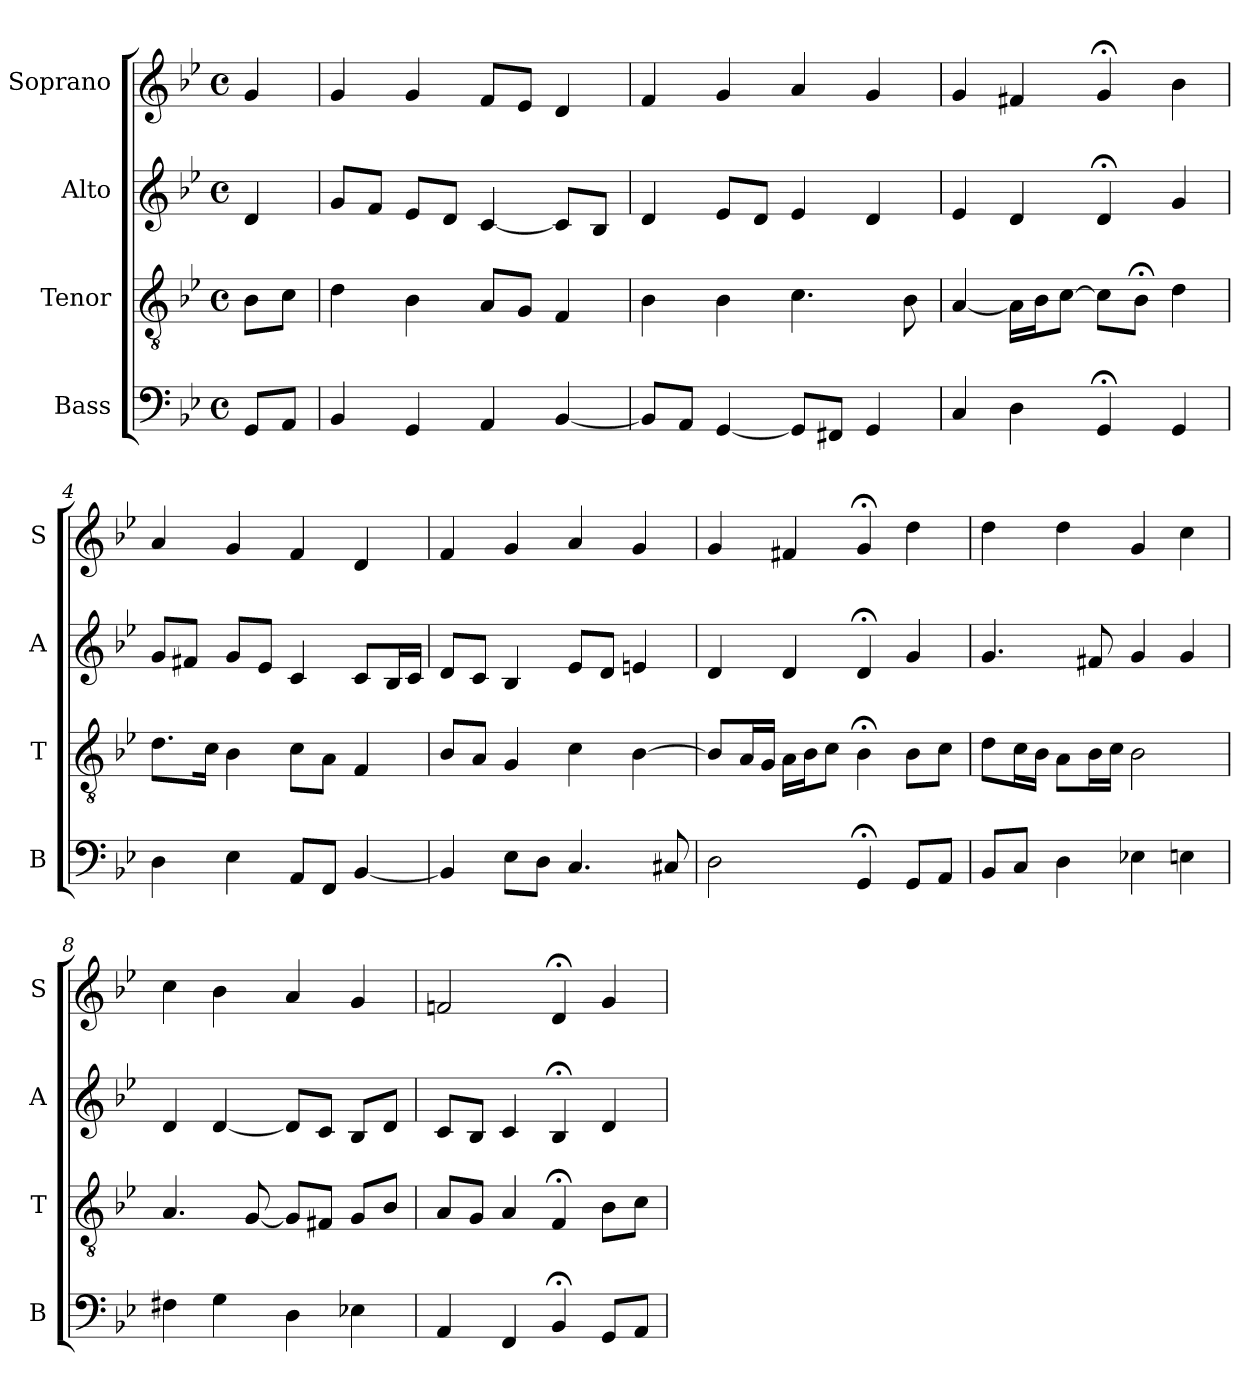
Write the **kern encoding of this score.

**kern	**kern	**kern	**kern
*part4	*part3	*part2	*part1
*staff4	*staff3	*staff2	*staff1
*I"Bass	*I"Tenor	*I"Alto	*I"Soprano
*I'B	*I'T	*I'A	*I'S
*clefF4	*clefGv2	*clefG2	*clefG2
*k[b-e-]	*k[b-e-]	*k[b-e-]	*k[b-e-]
*g:	*g:	*g:	*g:
*M4/4	*M4/4	*M4/4	*M4/4
*met(c)	*met(c)	*met(c)	*met(c)
*MM100	*MM100	*MM100	*MM100
=	=	=	=
8GGL	8B-L	4d	4g
8AAJ	8cJ	.	.
=1	=1	=1	=1
4BB-	4d	8gL	4g
.	.	8fJ	.
4GG	4B-	8e-L	4g
.	.	8dJ	.
4AA	8AL	[4c	8fL
.	8GJ	.	8e-J
[4BB-	4F	8cL]	4d
.	.	8B-J	.
=2	=2	=2	=2
8BB-L]	4B-	4d	4f
8AAJ	.	.	.
[4GG	4B-	8e-L	4g
.	.	8dJ	.
8GGL]	4.c	4e-	4a
8FF#XJ	.	.	.
4GG	.	4d	4g
.	8B-	.	.
=3	=3	=3	=3
4C	[4A	4e-	4g
4D	16ALL]	4d	4f#X
.	16B-J	.	.
.	[8cJ	.	.
4GG;<	8cL]	4d;<	4g;<
.	8B-;<J	.	.
4GG	4d	4g	4b-
=4	=4	=4	=4
4D	8.dL	8gL	4a
.	.	8f#XJ	.
.	16cJk	.	.
4E-	4B-	8gL	4g
.	.	8e-J	.
8AAL	8cL	4c	4f
8FFJ	8AJ	.	.
[4BB-	4F	8cL	4d
.	.	16B-L	.
.	.	16cJJ	.
=5	=5	=5	=5
4BB-]	8B-L	8dL	4f
.	8AJ	8cJ	.
8E-L	4G	4B-	4g
8DJ	.	.	.
4.C	4c	8e-L	4a
.	.	8dJ	.
.	[4B-	4en	4g
8C#X	.	.	.
=6	=6	=6	=6
2D	8B-L]	4d	4g
.	16AL	.	.
.	16GJJ	.	.
.	16ALL	4d	4f#X
.	16B-J	.	.
.	8cJ	.	.
4GG;<	4B-;<	4d;<	4g;<
8GGL	8B-L	4g	4dd
8AAJ	8cJ	.	.
=7	=7	=7	=7
8BB-L	8dL	4.g	4dd
8CJ	16cL	.	.
.	16B-JJ	.	.
4D	8AL	.	4dd
.	16B-L	8f#X	.
.	16cJJ	.	.
4E-X	2B-	4g	4g
4En	.	4g	4cc
=8	=8	=8	=8
4F#X	4.A	4d	4cc
4G	.	[4di	4b-
.	[8Gi	.	.
4D	8GiL]	8diL]	4a
.	8F#XiJ	8ciJ	.
4E-X	8GL	8B-L	4g
.	8B-J	8dJ	.
=9	=9	=9	=9
4AA	8AL	8cL	2fn
.	8GJ	8B-J	.
4FF	4A	4c	.
4BB-;<	4F;<	4B-;<	4d;<
8GGL	8B-L	4d	4g
8AAJ	8cJ	.	.
=	=	=	=
*-	*-	*-	*-
